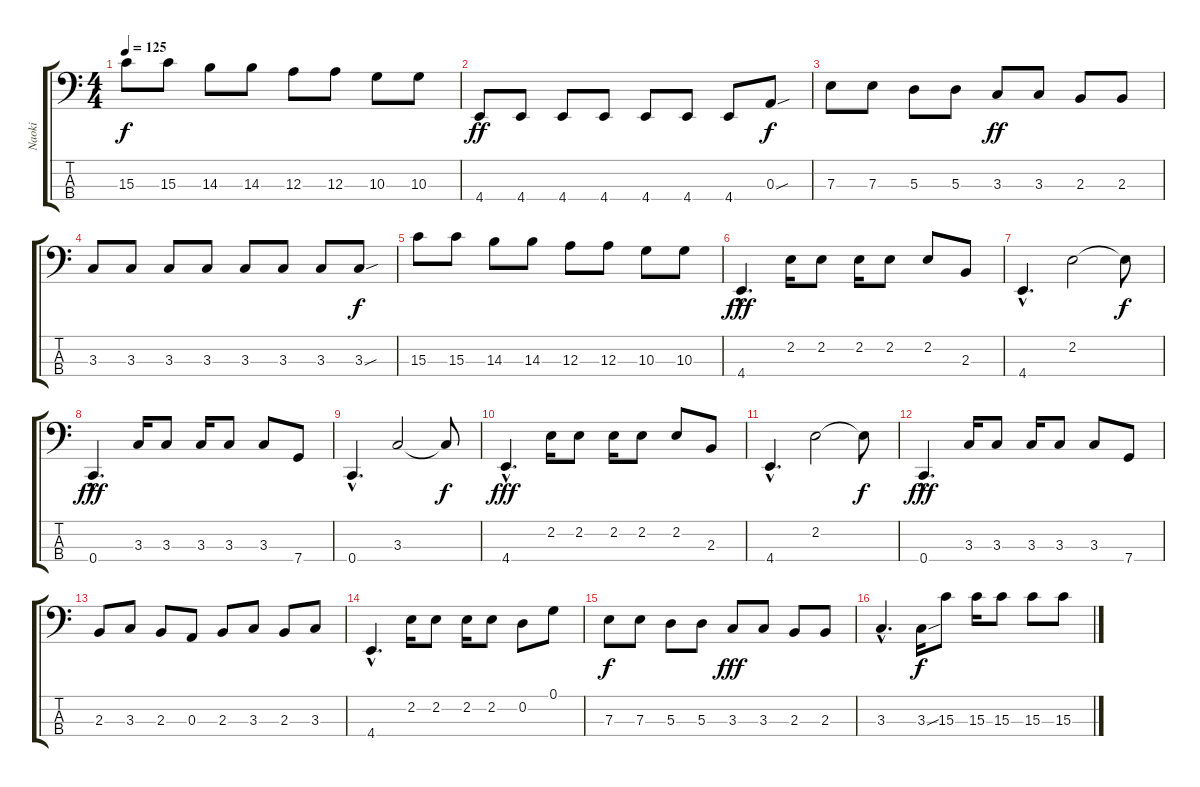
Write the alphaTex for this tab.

\track ("Naoki" "Naoki") {instrument electricbasspick}
\staff {score tabs}
\tuning (G2 D2 A1 C1) {hide}
\ts (4 4)
\tempo 125
\clef f4
\ks c
15.3.8{dy f} 15.3.8 14.3.8 14.3.8 12.3.8 12.3.8 10.3.8 10.3.8 |
4.4.8{dy ff} 4.4.8 4.4.8 4.4.8 4.4.8 4.4.8 4.4.8 0.3{sou}.8{dy f} |
7.3.8 7.3.8 5.3.8 5.3.8 3.3.8{dy ff} 3.3.8 2.3.8 2.3.8 |
3.3.8 3.3.8 3.3.8 3.3.8 3.3.8 3.3.8 3.3.8 3.3{sou}.8{dy f} |
15.3.8 15.3.8 14.3.8 14.3.8 12.3.8 12.3.8 10.3.8 10.3.8 |
4.4{hac}.4{d dy fff} 2.2.16 2.2.8 2.2.16 2.2.8 2.2.8 2.3.8 |
4.4{hac}.4{d} 2.2.2 2.2{t}.8{dy f} |
0.4{hac}.4{d dy fff} 3.3.16 3.3.8 3.3.16 3.3.8 3.3.8 7.4.8 |
0.4{hac}.4{d} 3.3.2 3.3{t}.8{dy f} |
4.4{hac}.4{d dy fff} 2.2.16 2.2.8 2.2.16 2.2.8 2.2.8 2.3.8 |
4.4{hac}.4{d} 2.2.2 2.2{t}.8{dy f} |
0.4{hac}.4{d dy fff} 3.3.16 3.3.8 3.3.16 3.3.8 3.3.8 7.4.8 |
2.3.8 3.3.8 2.3.8 0.3.8 2.3.8 3.3.8 2.3.8 3.3.8 |
4.4{hac}.4{d} 2.2.16 2.2.8 2.2.16 2.2.8 0.2.8 0.1.8 |
7.3.8{dy f} 7.3.8 5.3.8 5.3.8 3.3.8{dy fff} 3.3.8 2.3.8 2.3.8 |
3.3{hac}.4{d} 3.3{sou}.16{dy f} 15.3.8 15.3.16 15.3.8 15.3.8 15.3.8
